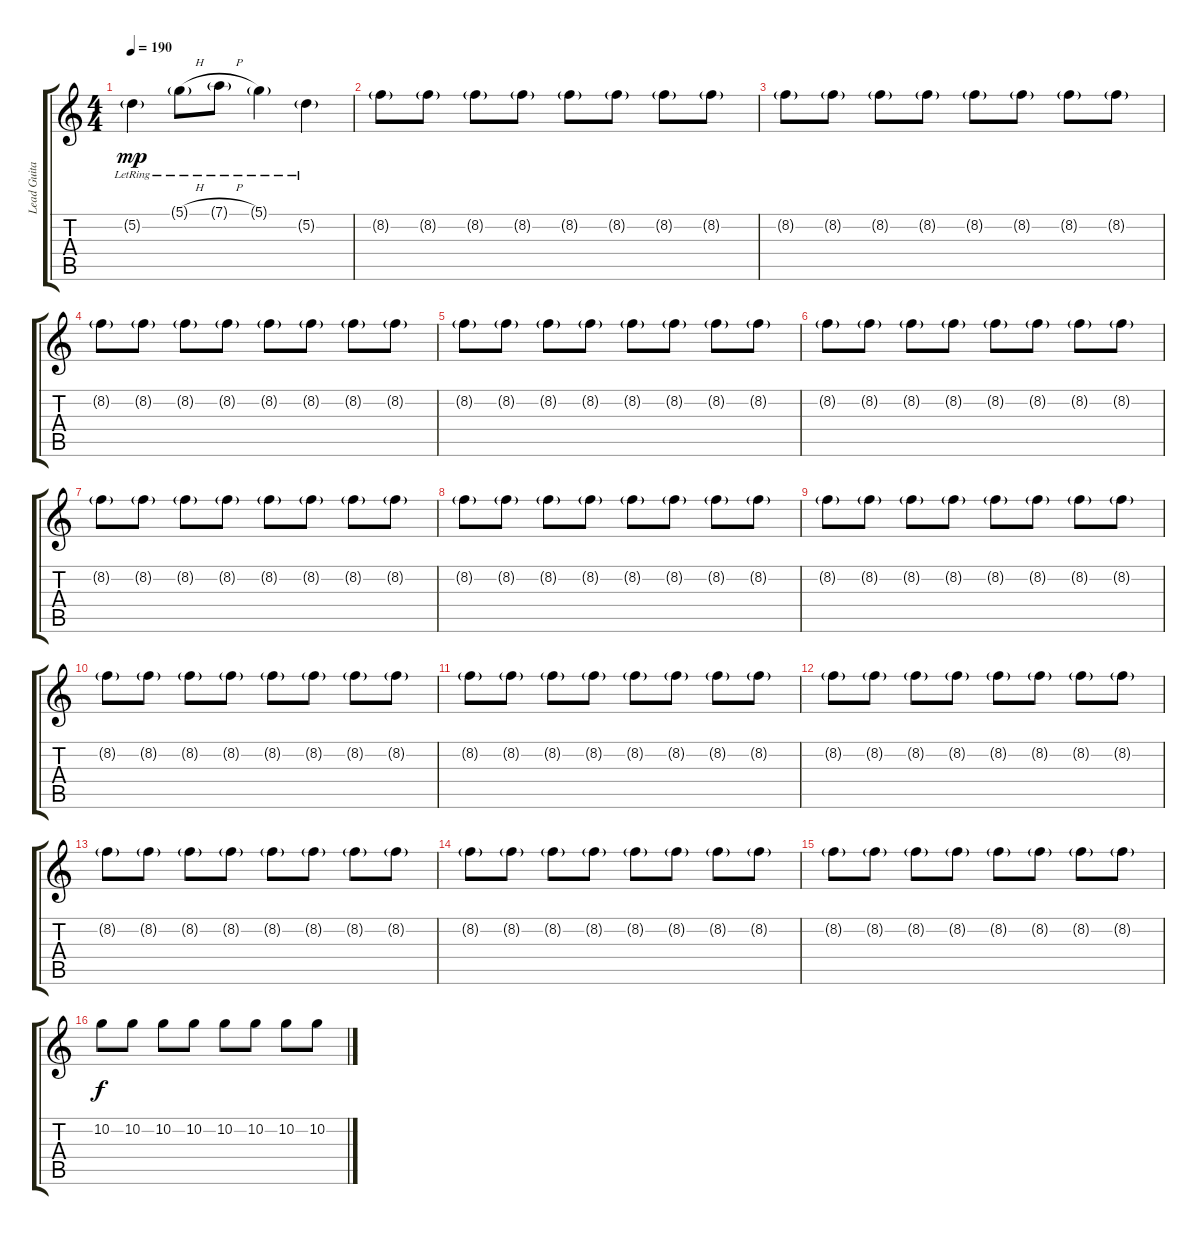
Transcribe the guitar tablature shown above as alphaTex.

\track ("Lead Guitar" "Lead Guita") {instrument overdrivenguitar}
\staff {score tabs}
\tuning (D4 A3 F3 C3 G2 D2) {hide}
\ts (4 4)
\tempo 190
\clef g2
\ks c
5.2{g lr}.4{dy mp} 5.1{h g lr}.8 7.1{h g lr}.8 5.1{g lr}.4 5.2{g lr}.4 |
8.2{g}.8 8.2{g}.8 8.2{g}.8 8.2{g}.8 8.2{g}.8 8.2{g}.8 8.2{g}.8 8.2{g}.8 |
8.2{g}.8 8.2{g}.8 8.2{g}.8 8.2{g}.8 8.2{g}.8 8.2{g}.8 8.2{g}.8 8.2{g}.8 |
8.2{g}.8 8.2{g}.8 8.2{g}.8 8.2{g}.8 8.2{g}.8 8.2{g}.8 8.2{g}.8 8.2{g}.8 |
8.2{g}.8 8.2{g}.8 8.2{g}.8 8.2{g}.8 8.2{g}.8 8.2{g}.8 8.2{g}.8 8.2{g}.8 |
8.2{g}.8 8.2{g}.8 8.2{g}.8 8.2{g}.8 8.2{g}.8 8.2{g}.8 8.2{g}.8 8.2{g}.8 |
8.2{g}.8 8.2{g}.8 8.2{g}.8 8.2{g}.8 8.2{g}.8 8.2{g}.8 8.2{g}.8 8.2{g}.8 |
8.2{g}.8 8.2{g}.8 8.2{g}.8 8.2{g}.8 8.2{g}.8 8.2{g}.8 8.2{g}.8 8.2{g}.8 |
8.2{g}.8 8.2{g}.8 8.2{g}.8 8.2{g}.8 8.2{g}.8 8.2{g}.8 8.2{g}.8 8.2{g}.8 |
8.2{g}.8 8.2{g}.8 8.2{g}.8 8.2{g}.8 8.2{g}.8 8.2{g}.8 8.2{g}.8 8.2{g}.8 |
8.2{g}.8 8.2{g}.8 8.2{g}.8 8.2{g}.8 8.2{g}.8 8.2{g}.8 8.2{g}.8 8.2{g}.8 |
8.2{g}.8 8.2{g}.8 8.2{g}.8 8.2{g}.8 8.2{g}.8 8.2{g}.8 8.2{g}.8 8.2{g}.8 |
8.2{g}.8 8.2{g}.8 8.2{g}.8 8.2{g}.8 8.2{g}.8 8.2{g}.8 8.2{g}.8 8.2{g}.8 |
8.2{g}.8 8.2{g}.8 8.2{g}.8 8.2{g}.8 8.2{g}.8 8.2{g}.8 8.2{g}.8 8.2{g}.8 |
8.2{g}.8 8.2{g}.8 8.2{g}.8 8.2{g}.8 8.2{g}.8 8.2{g}.8 8.2{g}.8 8.2{g}.8 |
10.2.8{dy f} 10.2.8 10.2.8 10.2.8 10.2.8 10.2.8 10.2.8 10.2.8
